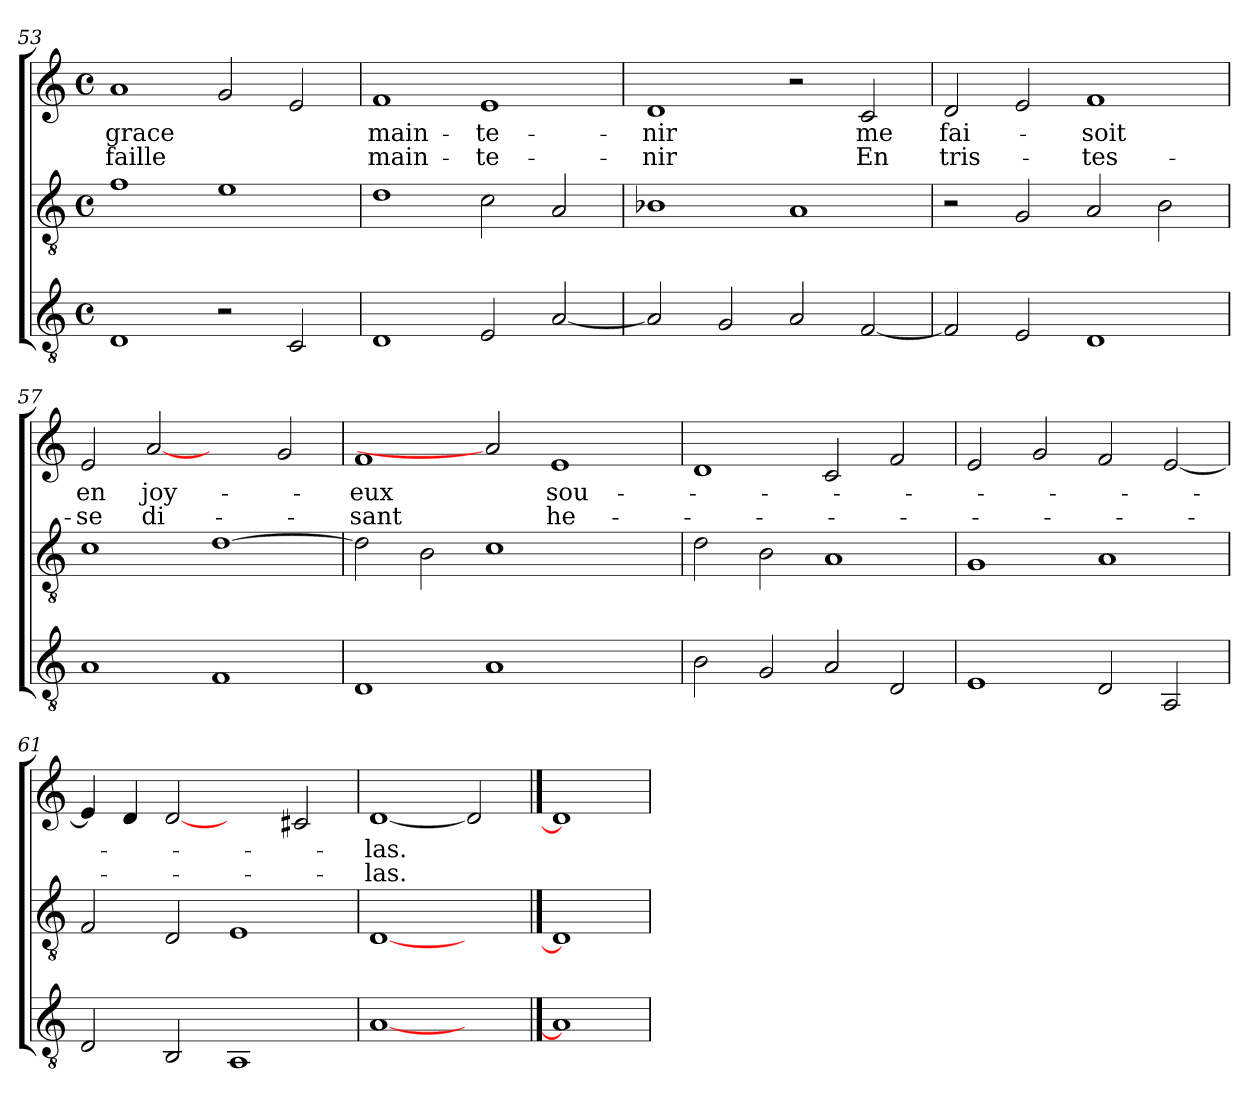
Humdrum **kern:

**kern	**kern	**kern	**text	**text
*part3	*part2	*part1	*part1	*part1
*staff3	*staff2	*staff1	*staff1	*staff1
*clefGv2	*clefGv2	*clefG2	*	*
*k[]	*k[]	*k[]	*	*
*C:	*C:	*C:	*	*
*M4/4	*M4/4	*M4/4	*	*
*met(c)	*met(c)	*met(c)	*	*
=53	=53	=53	=53	=53
!	!	!	!LO:LY:b	!LO:LY:b
1D	1f	1a	grace	faille
2r	1e	2g/	.	.
2C/	.	2e/	.	.
=54	=54	=54	=54	=54
!	!	!	!LO:LY:b	!LO:LY:b
1D	1d	1f	main-	main-
!	!	!	!LO:LY:b	!LO:LY:b
2E/	2c\	1e	-te-	-te-
[2A/	2A/	.	.	.
=55	=55	=55	=55	=55
!	!	!	!LO:LY:b	!LO:LY:b
2A/]	1B-	1d	-nir	-nir
2G/	.	.	.	.
2A/	1A	2r	.	.
!	!	!	!LO:LY:b	!LO:LY:b
[2F/	.	2c/	me	En
!!LO:LB:g=z
=56	=56	=56	=56	=56
!	!	!	!LO:LY:b	!LO:LY:b
2F/]	2r	2d/	fai-	tris-
2E/	2G/	2e/	.	.
!	!	!	!LO:LY:b	!LO:LY:b
1D	2A/	1f	-soit	-tes-
.	2B\	.	.	.
=57	=57	=57	=57	=57
!	!	!	!LO:LY:b	!LO:LY:b
1A	1c	2e/	en	-se
!	!	!	!LO:LY:b	!LO:LY:b
.	.	[2a	joy-	di-
1F	[1d	2ryy	.	.
.	.	2g/	.	.
=58	=58	=58	=58	=58
!	!	!	!LO:LY:b	!LO:LY:b
1D	2d\]	1f	-eux	-sant
.	2B\	.	.	.
1A	1c	2a]	.	.
!	!	!	!LO:LY:b	!LO:LY:b
.	.	1e	sou-	he-
2ryy	2ryy	.	.	.
=59	=59	=59	=59	=59
2B\	2d\	1d	.	.
2G/	2B\	.	.	.
2A/	1A	2c/	.	.
2D/	.	2f/	.	.
=60	=60	=60	=60	=60
1E	1G	2e/	.	.
.	.	2g/	.	.
2D/	1A	2f/	.	.
2AA/	.	[2e/	.	.
=61	=61	=61	=61	=61
2D/	2F/	4e/]	.	.
.	.	4d/	.	.
2BB/	2D/	[2d	.	.
1AA	1E	2ryy	.	.
.	.	2c#/	.	.
=62	=62	=62	=62	=62
!	!	!	!LO:LY:b	!LO:LY:b
[1A	[1D	[1d	-las.	-las.
2ryy	2ryy	2d]	.	.
==63	==63	==63	==63	==63
1A]	1D]	1d]	.	.
=	=	=	=	=
*-	*-	*-	*-	*-
